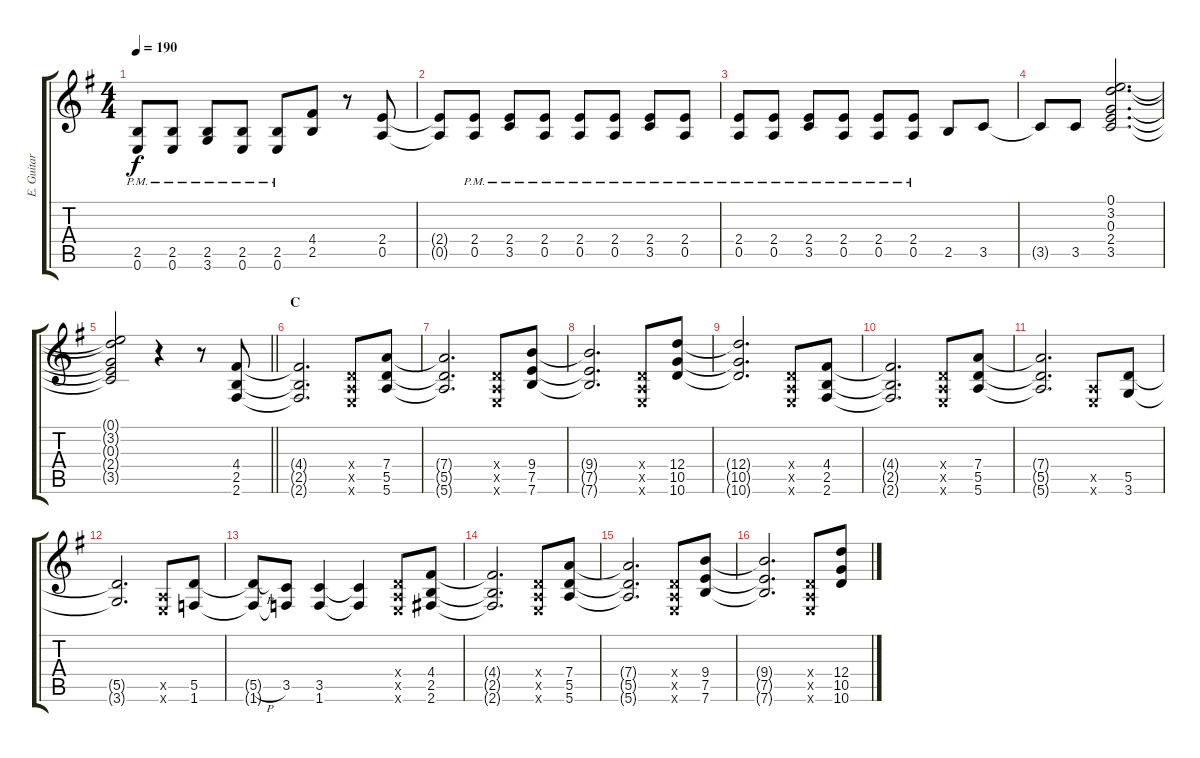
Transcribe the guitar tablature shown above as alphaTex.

\track ("E. Guitar II" "E. Guitar ") {instrument overdrivenguitar}
\staff {score tabs}
\tuning (E4 B3 G3 D3 A2 E2) {hide}
\ts (4 4)
\tempo 190
\clef g2
\ks g
(2.5{pm} 0.6{pm}).8{dy f} (2.5{pm} 0.6{pm}).8 (2.5{pm} 3.6{pm}).8 (2.5{pm} 0.6{pm}).8 (2.5{pm} 0.6{pm}).8 (4.4 2.5).8 r.8 (2.4 0.5).8 |
(2.4{t} 0.5{t}).8 (2.4{pm} 0.5{pm}).8 (2.4{pm} 3.5{pm}).8 (2.4{pm} 0.5{pm}).8 (2.4{pm} 0.5{pm}).8 (2.4{pm} 0.5{pm}).8 (2.4{pm} 3.5{pm}).8 (2.4{pm} 0.5{pm}).8 |
(2.4{pm} 0.5{pm}).8 (2.4{pm} 0.5{pm}).8 (2.4{pm} 3.5{pm}).8 (2.4{pm} 0.5{pm}).8 (2.4{pm} 0.5{pm}).8 (2.4{pm} 0.5{pm}).8 2.5.8 3.5.8 |
3.5{t}.8 3.5.8 (0.1 3.2 0.3 2.4 3.5).2{d} |
\barLineRight lightlight
(0.1{t} 3.2{t} 0.3{t} 2.4{t} 3.5{t}).2 r.4 r.8 (4.4 2.5 2.6).8 |
\section ("" "C")
(4.4{t} 2.5{t} 2.6{t}).2{d} (0.4{x} 0.5{x} 0.6{x}).8 (7.4 5.5 5.6).8 |
(7.4{t} 5.5{t} 5.6{t}).2{d} (0.4{x} 0.5{x} 0.6{x}).8 (9.4 7.5 7.6).8 |
(9.4{t} 7.5{t} 7.6{t}).2{d} (0.4{x} 0.5{x} 0.6{x}).8 (12.4 10.5 10.6).8 |
(12.4{t} 10.5{t} 10.6{t}).2{d} (0.4{x} 0.5{x} 0.6{x}).8 (4.4 2.5 2.6).8 |
(4.4{t} 2.5{t} 2.6{t}).2{d} (0.4{x} 0.5{x} 0.6{x}).8 (7.4 5.5 5.6).8 |
(7.4{t} 5.5{t} 5.6{t}).2{d} (0.5{x} 0.6{x}).8 (5.5 3.6).8 |
(5.5{t} 3.6{t}).2{d} (0.5{x} 0.6{x}).8 (5.5 1.6).8 |
(5.5{h t} 1.6{t}).8 (3.5 1.6{t}).8 (3.5 1.6).4 (3.5{t} 1.6{t}).4 (0.4{x} 0.5{x} 0.6{x}).8 (4.4 2.5 2.6).8 |
(4.4{t} 2.5{t} 2.6{t}).2{d} (0.4{x} 0.5{x} 0.6{x}).8 (7.4 5.5 5.6).8 |
(7.4{t} 5.5{t} 5.6{t}).2{d} (0.4{x} 0.5{x} 0.6{x}).8 (9.4 7.5 7.6).8 |
(9.4{t} 7.5{t} 7.6{t}).2{d} (0.4{x} 0.5{x} 0.6{x}).8 (12.4 10.5 10.6).8
